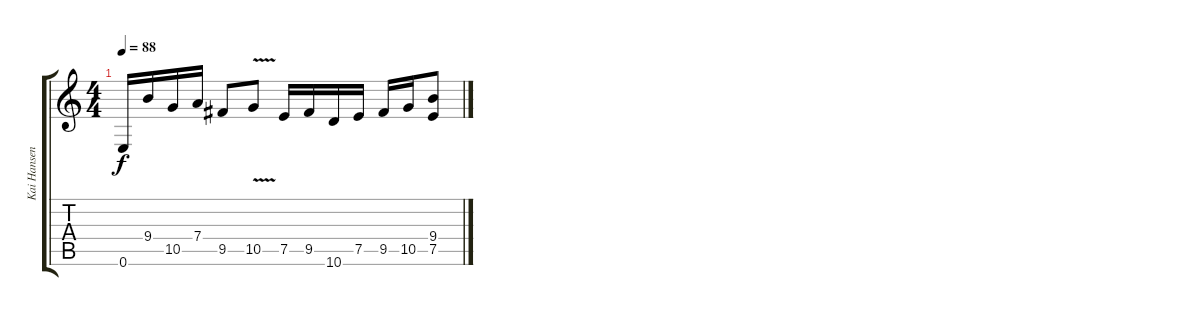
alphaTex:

\track ("Kai Hansen" "Kai Hansen") {instrument distortionguitar}
\staff {score tabs}
\tuning (E4 B3 G3 D3 A2 E2) {hide}
\ts (4 4)
\tempo 88
\clef g2
\ks c
0.6.16{dy f} 9.4.16 10.5.16 7.4.16 9.5.8 10.5{v}.8 7.5.16 9.5.16 10.6.16 7.5.16 9.5.16 10.5.16 (9.4 7.5).8
